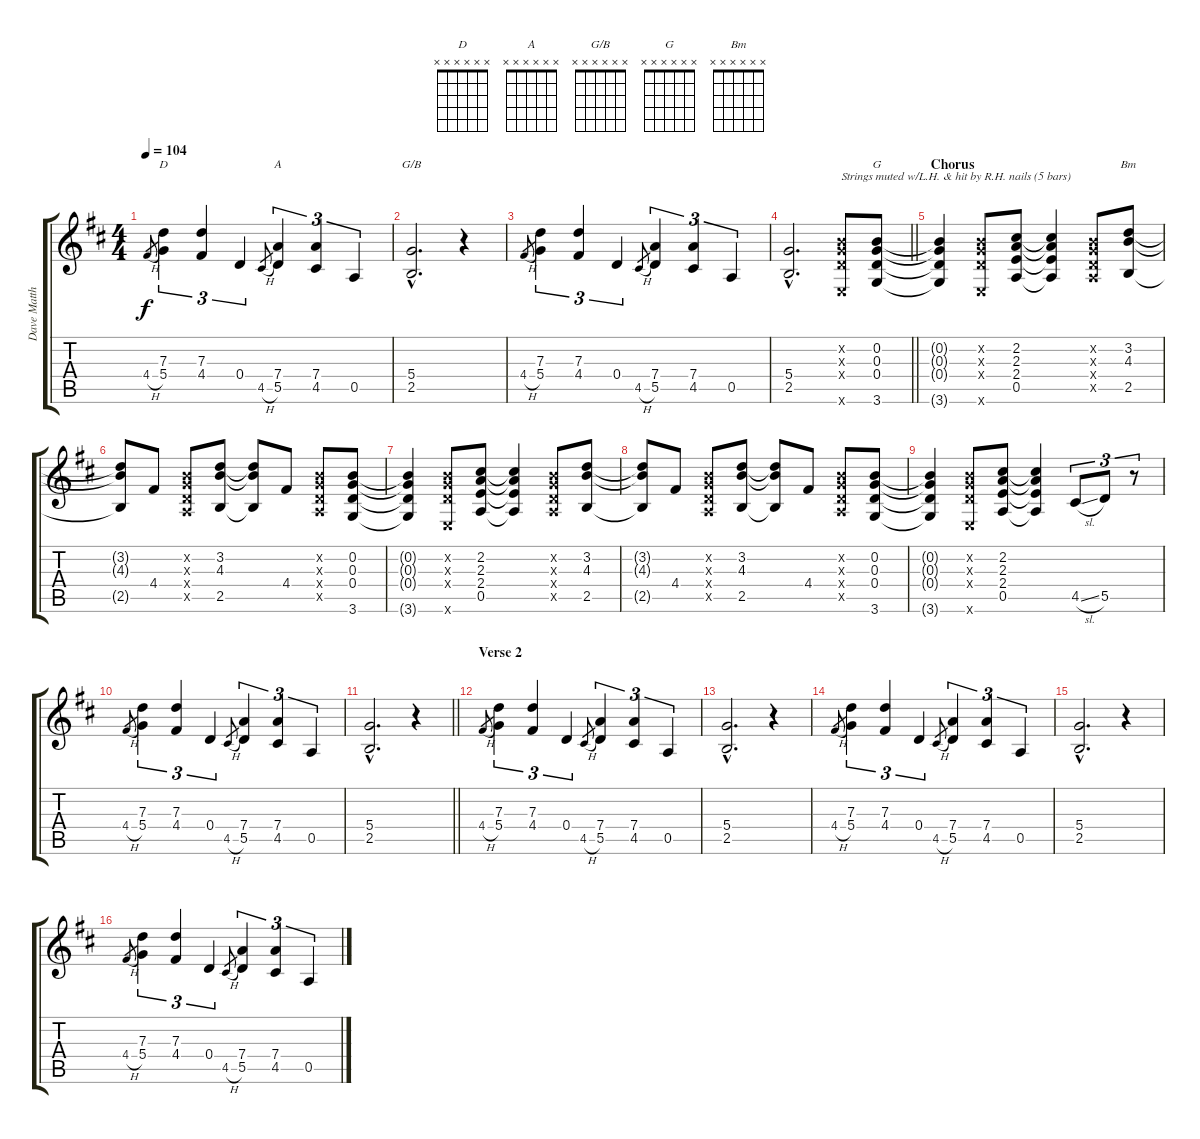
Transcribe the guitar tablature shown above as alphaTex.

\track ("Dave Matthews" "Dave Matth") {instrument acousticguitarsteel}
\staff {score tabs}
\tuning (E4 B3 G3 D3 A2 E2) {hide}
\chord ("D" x x x x x x)
\chord ("A" x x x x x x)
\chord ("G/B" x x x x x x)
\chord ("G" x x x x x x)
\chord ("Bm" x x x x x x)
\ts (4 4)
\tempo 104
\clef g2
\ks d
4.4{h}.8{gr dy f} (7.3 5.4).4{tu (3 2) ch "D"} (7.3 4.4).4{tu (3 2)} 0.4.4{tu (3 2)} 4.5{h}.8{gr} (7.4 5.5).4{tu (3 2) ch "A"} (7.4 4.5).4{tu (3 2)} 0.5.4{tu (3 2)} |
(5.4{hac} 2.5{hac}).2{d ch "G/B"} r.4 |
4.4{h}.8{gr} (7.3 5.4).4{tu (3 2)} (7.3 4.4).4{tu (3 2)} 0.4.4{tu (3 2)} 4.5{h}.8{gr} (7.4 5.5).4{tu (3 2)} (7.4 4.5).4{tu (3 2)} 0.5.4{tu (3 2)} |
\barLineRight lightlight
(5.4{hac} 2.5{hac}).2{d volume 0} (0.2{x} 0.3{x} 0.4{x} 0.6{x}).8{txt "Strings muted w/L.H. & hit by R.H. nails (5 bars)"} (0.2 0.3 0.4 3.6).8{ch "G"} |
\section ("" "Chorus")
(0.2{t} 0.3{t} 0.4{t} 3.6{t}).4{volume 0} (0.2{x} 0.3{x} 0.4{x} 0.6{x}).8 (2.2 2.3 2.4 0.5).8 (2.2{t} 2.3{t} 2.4{t} 0.5{t}).4 (0.2{x} 0.3{x} 0.4{x} 0.5{x}).8 (3.2 4.3 2.5).8{ch "Bm"} |
(3.2{t} 4.3{t} 2.5{t}).8{volume 0} 4.4.8 (0.2{x} 0.3{x} 0.4{x} 0.5{x}).8 (3.2 4.3 2.5).8 (3.2{t} 4.3{t} 2.5{t}).8 4.4.8 (0.2{x} 0.3{x} 0.4{x} 0.5{x}).8 (0.2 0.3 0.4 3.6).8 |
(0.2{t} 0.3{t} 0.4{t} 3.6{t}).4{volume 0} (0.2{x} 0.3{x} 0.4{x} 0.6{x}).8 (2.2 2.3 2.4 0.5).8 (2.2{t} 2.3{t} 2.4{t} 0.5{t}).4 (0.2{x} 0.3{x} 0.4{x} 0.5{x}).8 (3.2 4.3 2.5).8 |
(3.2{t} 4.3{t} 2.5{t}).8{volume 0} 4.4.8 (0.2{x} 0.3{x} 0.4{x} 0.5{x}).8 (3.2 4.3 2.5).8 (3.2{t} 4.3{t} 2.5{t}).8 4.4.8 (0.2{x} 0.3{x} 0.4{x} 0.5{x}).8 (0.2 0.3 0.4 3.6).8 |
(0.2{t} 0.3{t} 0.4{t} 3.6{t}).4{volume 0} (0.2{x} 0.3{x} 0.4{x} 0.6{x}).8 (2.2 2.3 2.4 0.5).8 (2.2{t} 2.3{t} 2.4{t} 0.5{t}).4 4.5{sl}.8{tu (3 2)} 5.5.8{tu (3 2)} r.8{tu (3 2)} |
4.4{h}.8{gr} (7.3 5.4).4{tu (3 2) volume 13} (7.3 4.4).4{tu (3 2)} 0.4.4{tu (3 2)} 4.5{h}.8{gr} (7.4 5.5).4{tu (3 2)} (7.4 4.5).4{tu (3 2)} 0.5.4{tu (3 2)} |
\barLineRight lightlight
(5.4{hac} 2.5{hac}).2{d} r.4 |
\section ("" "Verse 2")
4.4{h}.8{gr} (7.3 5.4).4{tu (3 2)} (7.3 4.4).4{tu (3 2)} 0.4.4{tu (3 2)} 4.5{h}.8{gr} (7.4 5.5).4{tu (3 2)} (7.4 4.5).4{tu (3 2)} 0.5.4{tu (3 2)} |
(5.4{hac} 2.5{hac}).2{d} r.4 |
4.4{h}.8{gr} (7.3 5.4).4{tu (3 2)} (7.3 4.4).4{tu (3 2)} 0.4.4{tu (3 2)} 4.5{h}.8{gr} (7.4 5.5).4{tu (3 2)} (7.4 4.5).4{tu (3 2)} 0.5.4{tu (3 2)} |
(5.4{hac} 2.5{hac}).2{d} r.4 |
4.4{h}.8{gr} (7.3 5.4).4{tu (3 2)} (7.3 4.4).4{tu (3 2)} 0.4.4{tu (3 2)} 4.5{h}.8{gr} (7.4 5.5).4{tu (3 2)} (7.4 4.5).4{tu (3 2)} 0.5.4{tu (3 2)}
